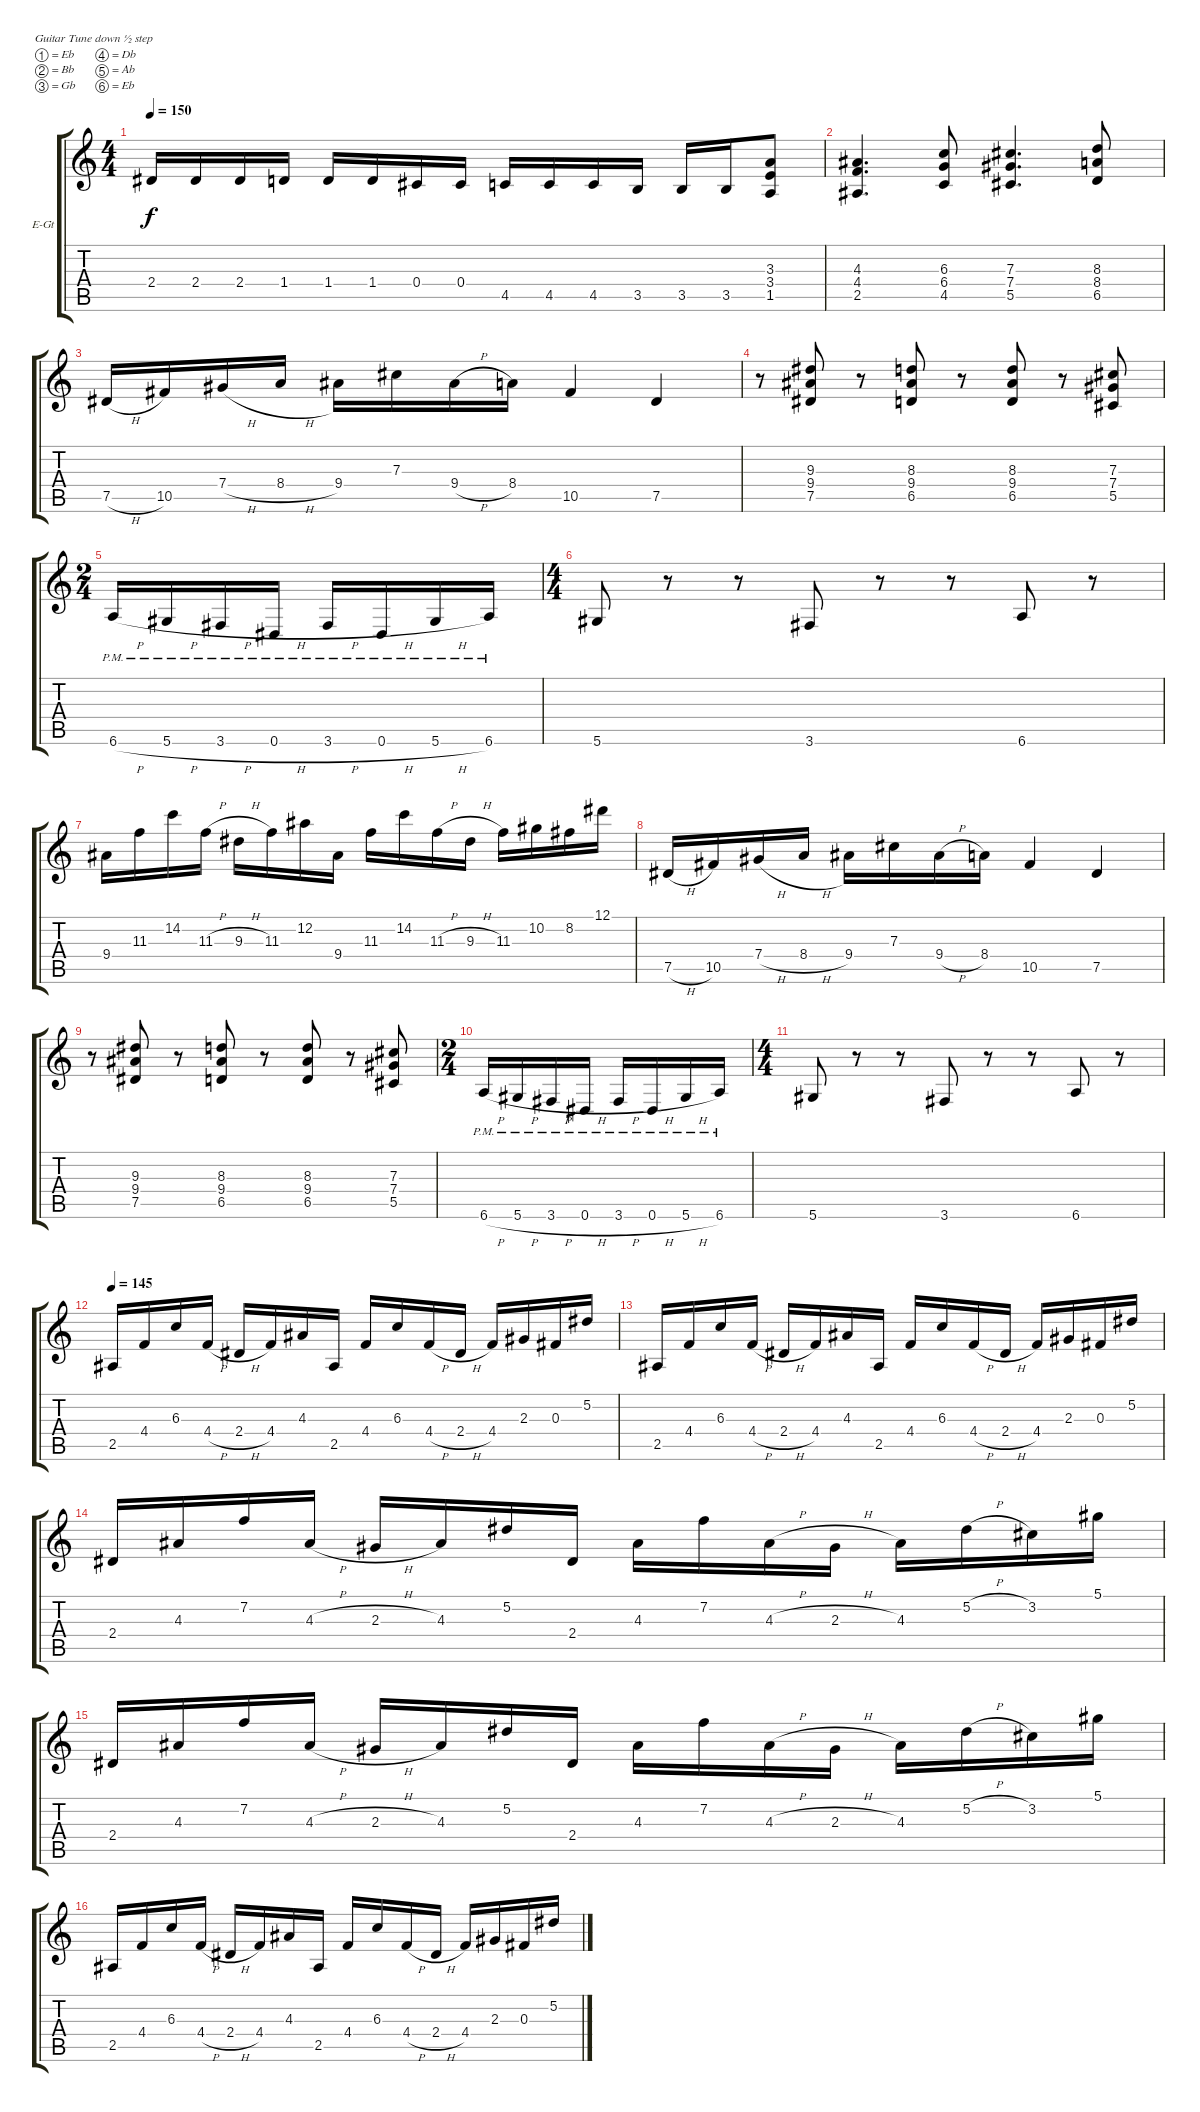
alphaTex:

\defaultSystemsLayout 4
\bracketExtendMode groupsimilarinstruments
\firstSystemTrackNameOrientation horizontal
\otherSystemsTrackNameOrientation horizontal
\track ("Luke Hoskin" "E-Gt") {instrument distortionguitar}
\staff {score tabs}
\tuning (Eb4 Bb3 Gb3 Db3 Ab2 Eb2)
\ts (4 4)
\tempo 150
\clef g2
\ks c
2.4.16{dy f} 2.4.16 2.4.16 1.4.16 1.4.16 1.4.16 0.4.16 0.4.16 4.5.16 4.5.16 4.5.16 3.5.16 3.5.16 3.5.16 (1.5 3.4 3.3).8 |
(4.3 4.4 2.5).4{d} (4.5 6.4 6.3).8 (7.3 7.4 5.5).4{d} (6.5 8.4 8.3).8 |
7.5{h}.16 10.5.16 7.4{h}.16 8.4{h}.16 9.4.16 7.3.16 9.4{h}.16 8.4.16 10.5.4 7.5.4 |
r.8 (7.5 9.4 9.3).8 r.8 (8.3 9.4 6.5).8 r.8 (6.5 9.4 8.3).8 r.8 (7.4 5.5 7.3).8 |
\ts (2 4)
6.6{h pm}.16 5.6{h pm}.16 3.6{h pm}.16 0.6{h pm}.16 3.6{h pm}.16 0.6{h pm}.16 5.6{h pm}.16 6.6{pm}.16 |
\ts (4 4)
5.6.8 r.8 r.8 3.6.8 r.8 r.8 6.6.8 r.8 |
9.4.16 11.3.16 14.2.16 11.3{h}.16 9.3{h}.16 11.3.16 12.2.16 9.4.16 11.3.16 14.2.16 11.3{h}.16 9.3{h}.16 11.3.16 10.2.16 8.2.16 12.1.16 |
7.5{h}.16 10.5.16 7.4{h}.16 8.4{h}.16 9.4.16 7.3.16 9.4{h}.16 8.4.16 10.5.4 7.5.4 |
r.8 (7.5 9.4 9.3).8 r.8 (8.3 9.4 6.5).8 r.8 (6.5 9.4 8.3).8 r.8 (7.4 5.5 7.3).8 |
\ts (2 4)
6.6{h pm}.16 5.6{h pm}.16 3.6{h pm}.16 0.6{h pm}.16 3.6{h pm}.16 0.6{h pm}.16 5.6{h pm}.16 6.6{pm}.16 |
\ts (4 4)
5.6.8 r.8 r.8 3.6.8 r.8 r.8 6.6.8 r.8 |
\tempo 145
2.5.16 4.4.16 6.3.16 4.4{h}.16 2.4{h}.16 4.4.16 4.3.16 2.5.16 4.4.16 6.3.16 4.4{h}.16 2.4{h}.16 4.4.16 2.3.16 0.3.16 5.2.16 |
2.5.16 4.4.16 6.3.16 4.4{h}.16 2.4{h}.16 4.4.16 4.3.16 2.5.16 4.4.16 6.3.16 4.4{h}.16 2.4{h}.16 4.4.16 2.3.16 0.3.16 5.2.16 |
2.4.16 4.3.16 7.2.16 4.3{h}.16 2.3{h}.16 4.3.16 5.2.16 2.4.16 4.3.16 7.2.16 4.3{h}.16 2.3{h}.16 4.3.16 5.2{h}.16 3.2.16 5.1.16 |
2.4.16 4.3.16 7.2.16 4.3{h}.16 2.3{h}.16 4.3.16 5.2.16 2.4.16 4.3.16 7.2.16 4.3{h}.16 2.3{h}.16 4.3.16 5.2{h}.16 3.2.16 5.1.16 |
2.5.16 4.4.16 6.3.16 4.4{h}.16 2.4{h}.16 4.4.16 4.3.16 2.5.16 4.4.16 6.3.16 4.4{h}.16 2.4{h}.16 4.4.16 2.3.16 0.3.16 5.2.16
